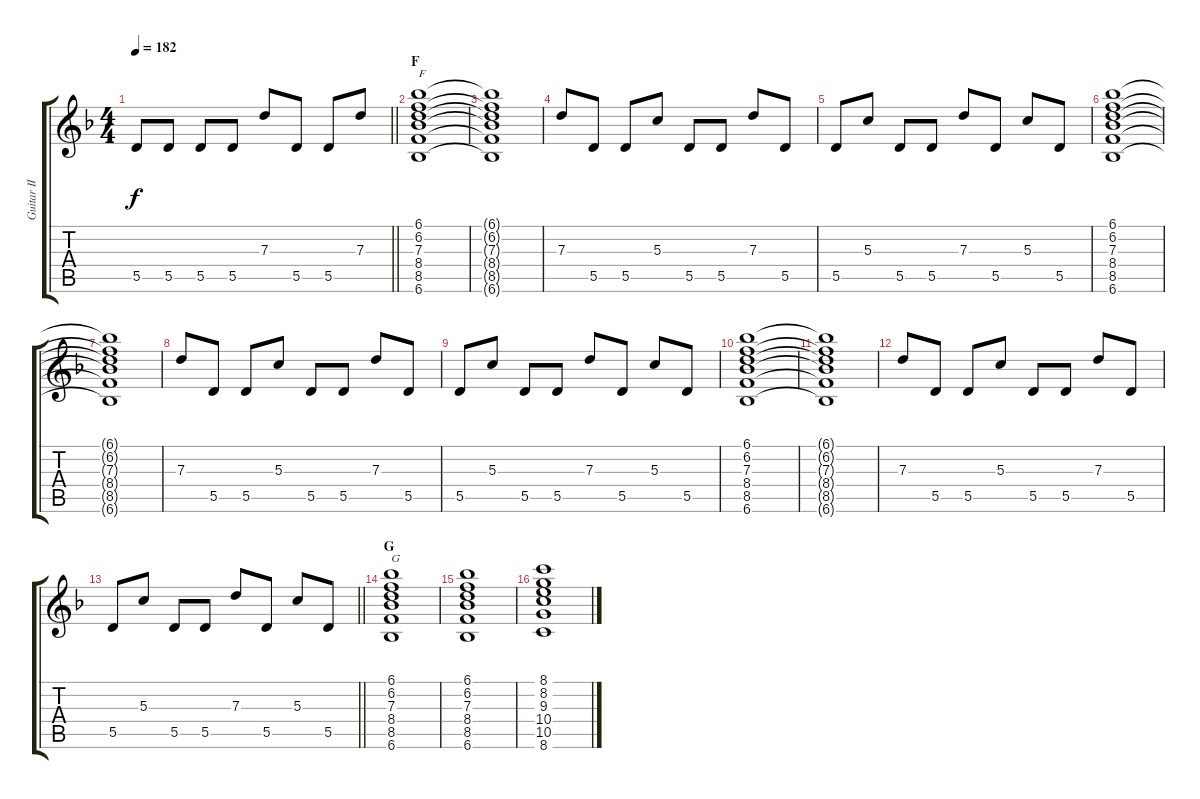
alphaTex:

\track ("Guitar II" "Guitar II") {instrument distortionguitar}
\staff {score tabs}
\tuning (E4 B3 G3 D3 A2 E2) {hide}
\ts (4 4)
\tempo 182
\clef g2
\barLineRight lightlight
\ks f
5.5.8{dy f} 5.5.8 5.5.8 5.5.8 7.3.8 5.5.8 5.5.8 7.3.8 |
\section ("" "F")
(6.1 6.2 7.3 8.4 8.5 6.6).1{txt "F"} |
(6.1{t} 6.2{t} 7.3{t} 8.4{t} 8.5{t} 6.6{t}).1 |
7.3.8 5.5.8 5.5.8 5.3.8 5.5.8 5.5.8 7.3.8 5.5.8 |
5.5.8 5.3.8 5.5.8 5.5.8 7.3.8 5.5.8 5.3.8 5.5.8 |
(6.1 6.2 7.3 8.4 8.5 6.6).1 |
(6.1{t} 6.2{t} 7.3{t} 8.4{t} 8.5{t} 6.6{t}).1 |
7.3.8 5.5.8 5.5.8 5.3.8 5.5.8 5.5.8 7.3.8 5.5.8 |
5.5.8 5.3.8 5.5.8 5.5.8 7.3.8 5.5.8 5.3.8 5.5.8 |
(6.1 6.2 7.3 8.4 8.5 6.6).1 |
(6.1{t} 6.2{t} 7.3{t} 8.4{t} 8.5{t} 6.6{t}).1 |
7.3.8 5.5.8 5.5.8 5.3.8 5.5.8 5.5.8 7.3.8 5.5.8 |
\barLineRight lightlight
5.5.8 5.3.8 5.5.8 5.5.8 7.3.8 5.5.8 5.3.8 5.5.8 |
\section ("" "G")
(6.1 6.2 7.3 8.4 8.5 6.6).1{txt "G"} |
(6.1 6.2 7.3 8.4 8.5 6.6).1 |
(8.1 8.2 9.3 10.4 10.5 8.6).1
